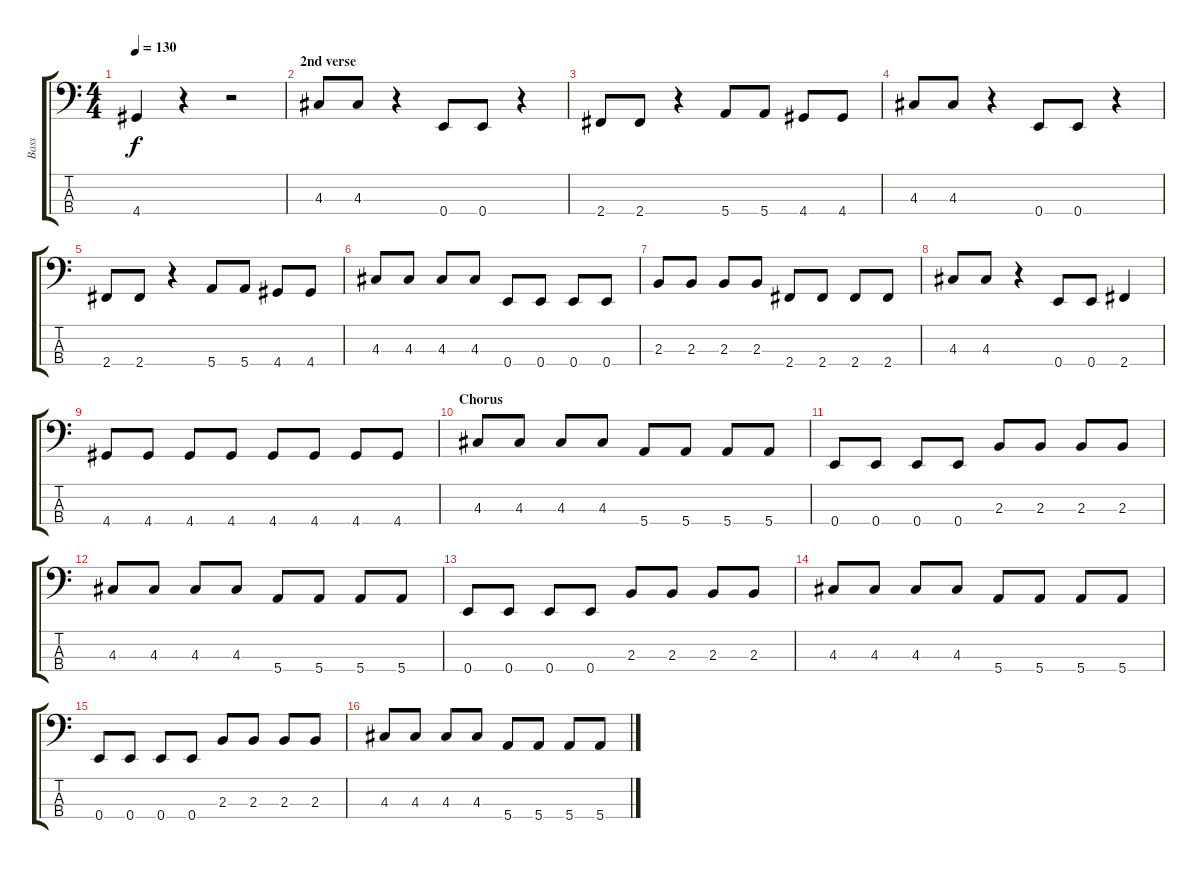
\track ("Bass" "Bass") {instrument electricbasspick}
\staff {score tabs}
\tuning (G2 D2 A1 E1) {hide}
\ts (4 4)
\tempo 130
\clef f4
\ks c
4.4.4{dy f} r.4 r.2 |
\section ("" "2nd verse")
4.3.8 4.3.8 r.4 0.4.8 0.4.8 r.4 |
2.4.8 2.4.8 r.4 5.4.8 5.4.8 4.4.8 4.4.8 |
4.3.8 4.3.8 r.4 0.4.8 0.4.8 r.4 |
2.4.8 2.4.8 r.4 5.4.8 5.4.8 4.4.8 4.4.8 |
4.3.8 4.3.8 4.3.8 4.3.8 0.4.8 0.4.8 0.4.8 0.4.8 |
2.3.8 2.3.8 2.3.8 2.3.8 2.4.8 2.4.8 2.4.8 2.4.8 |
4.3.8 4.3.8 r.4 0.4.8 0.4.8 2.4.4 |
4.4.8 4.4.8 4.4.8 4.4.8 4.4.8 4.4.8 4.4.8 4.4.8 |
\section ("" "Chorus")
4.3.8 4.3.8 4.3.8 4.3.8 5.4.8 5.4.8 5.4.8 5.4.8 |
0.4.8 0.4.8 0.4.8 0.4.8 2.3.8 2.3.8 2.3.8 2.3.8 |
4.3.8 4.3.8 4.3.8 4.3.8 5.4.8 5.4.8 5.4.8 5.4.8 |
0.4.8 0.4.8 0.4.8 0.4.8 2.3.8 2.3.8 2.3.8 2.3.8 |
4.3.8 4.3.8 4.3.8 4.3.8 5.4.8 5.4.8 5.4.8 5.4.8 |
0.4.8 0.4.8 0.4.8 0.4.8 2.3.8 2.3.8 2.3.8 2.3.8 |
4.3.8 4.3.8 4.3.8 4.3.8 5.4.8 5.4.8 5.4.8 5.4.8
